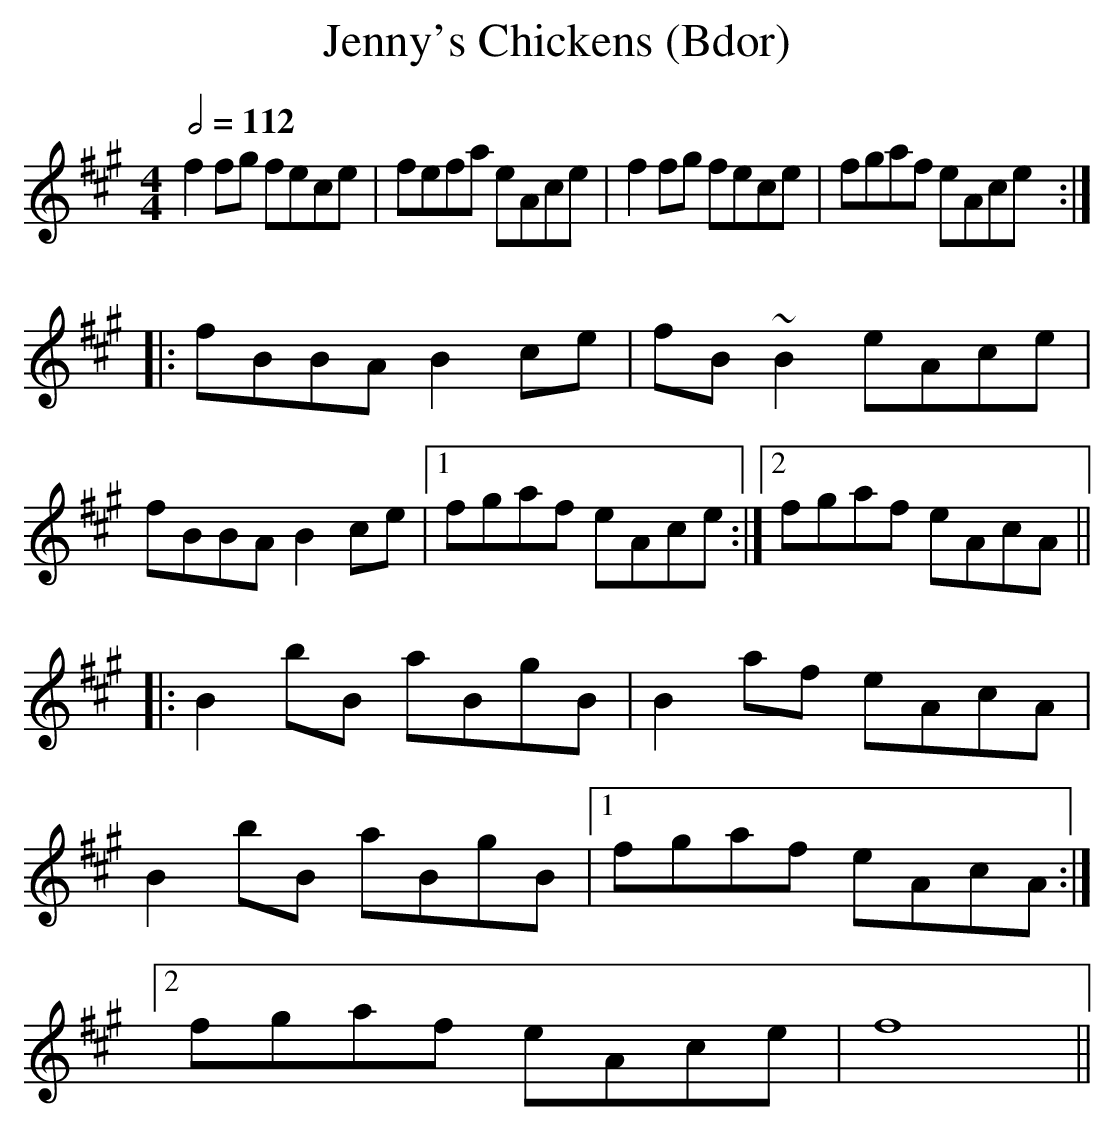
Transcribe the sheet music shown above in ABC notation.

X:1
T:Jenny's Chickens (Bdor) %13
Q:1/2=112
M:4/4
L:1/8
K:Bdor
f2fg fece|fefa eAce|f2fg fece|fgaf eAce:|
|:fBBA B2ce|fB~B2 eAce|fBBA B2ce|1fgaf eAce:|2fgaf eAcA||
|:B2bB aBgB|B2af eAcA|B2 bB aBgB|1fgaf eAcA:|2fgaf eAce|f8||
